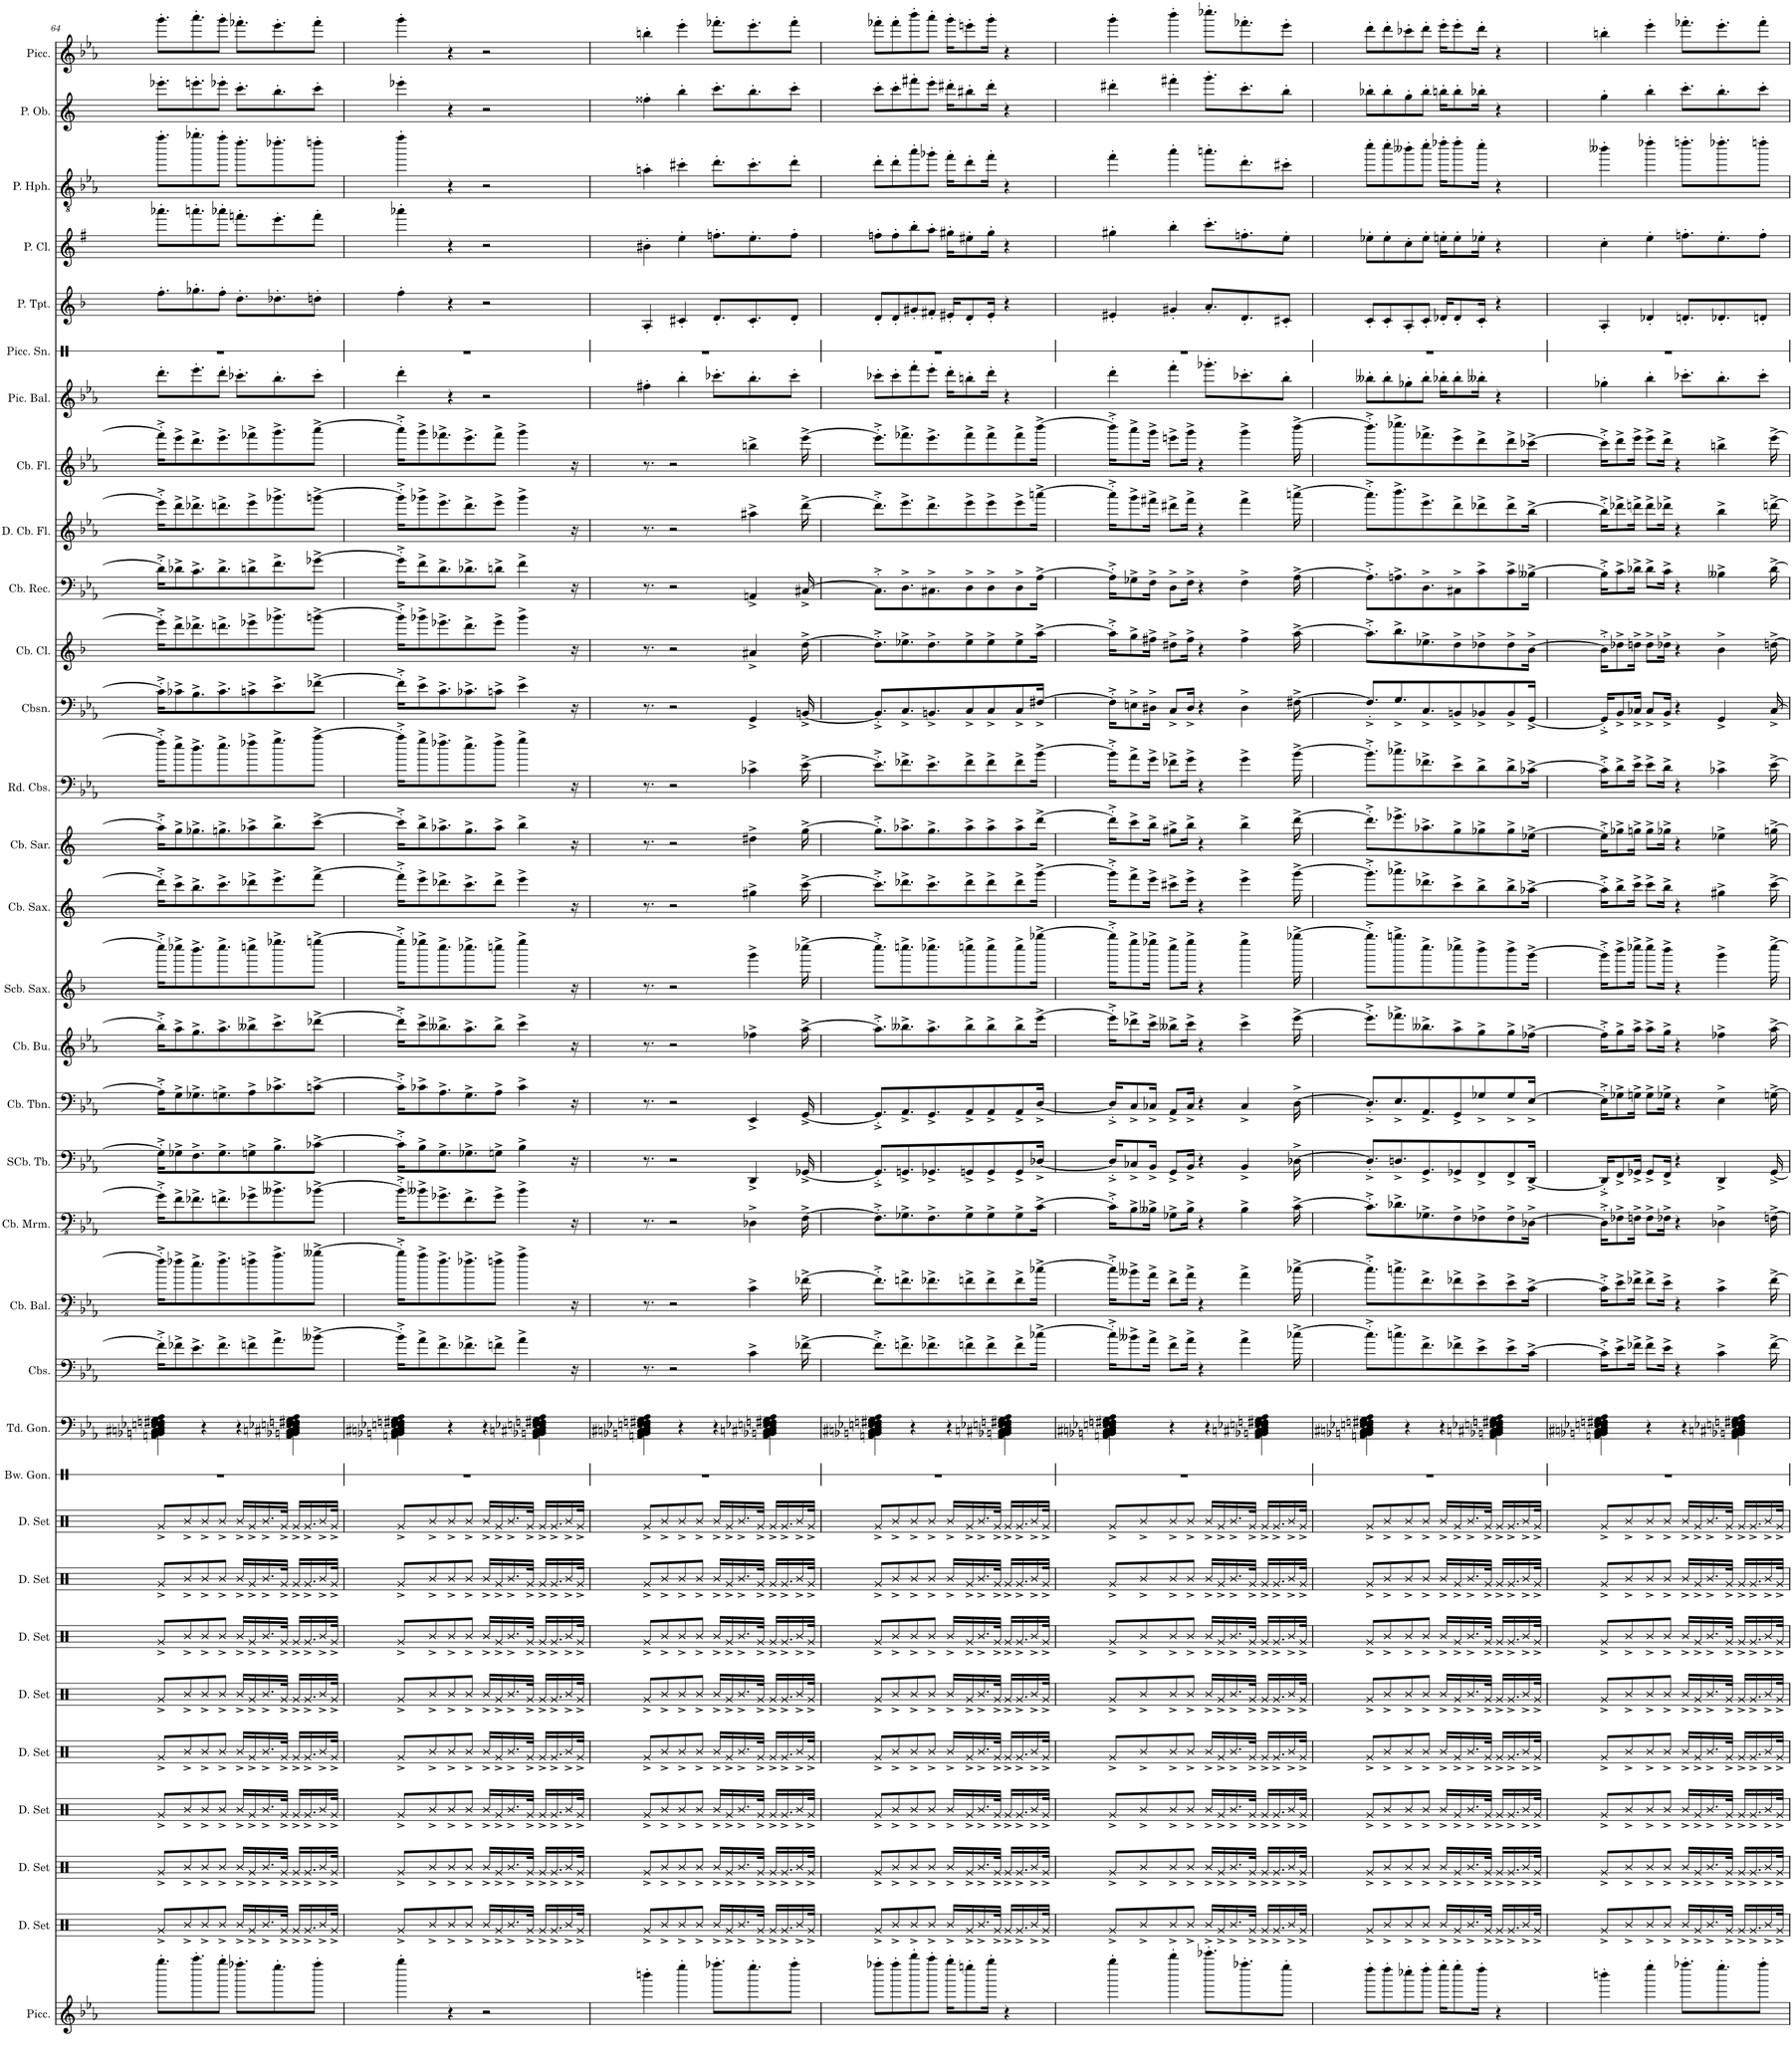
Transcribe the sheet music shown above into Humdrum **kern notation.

**kern	**kern	**kern	**kern	**kern	**kern	**kern	**kern	**kern	**kern	**kern	**kern	**kern	**kern	**kern	**kern	**kern	**kern	**kern	**kern	**kern	**kern	**kern	**kern	**kern	**kern	**kern	**kern	**kern	**kern	**kern	**kern	**kern
*part33	*part32	*part31	*part30	*part29	*part28	*part27	*part26	*part25	*part24	*part23	*part22	*part21	*part20	*part19	*part18	*part17	*part16	*part15	*part14	*part13	*part12	*part11	*part10	*part9	*part8	*part7	*part6	*part5	*part4	*part3	*part2	*part1
*staff33	*staff32	*staff31	*staff30	*staff29	*staff28	*staff27	*staff26	*staff25	*staff24	*staff23	*staff22	*staff21	*staff20	*staff19	*staff18	*staff17	*staff16	*staff15	*staff14	*staff13	*staff12	*staff11	*staff10	*staff9	*staff8	*staff7	*staff6	*staff5	*staff4	*staff3	*staff2	*staff1
*I"Piccolo	*I"Drumset	*I"Drumset	*I"Drumset	*I"Drumset	*I"Drumset	*I"Drumset	*I"Drumset	*I"Drumset	*I"Bowl Gongs	*I"Tuned Gongs	*I"Contrabasses	*I"Contrabass Balalaika	*I"Contrabass Marimba	*I"Sub-Contrabass Tuba	*I"Contrabass Trombone	*I"Contrabass Bugle	*I"Subcontrabass Saxophone	*I"Contrabass Saxophone	*I"Contrabass Sarrusophone	*I"Reed Contrabass	*I"Contrabassoon	*I"Contrabass Clarinet	*I"Contrabass Recorder	*I"Double Contrabass Flute	*I"Contrabass Flute	*I"Piccolo Balalaika	*I"Piccolo Snare	*I"Piccolo Trumpet	*I"Piccolo Clarinet	*I"Piccolo Heckelphone	*I"Piccolo Oboe	*I"Piccolo
*I'Picc.	*I'D. Set	*I'D. Set	*I'D. Set	*I'D. Set	*I'D. Set	*I'D. Set	*I'D. Set	*I'D. Set	*I'Bw. Gon.	*I'Td. Gon.	*I'Cbs.	*I'Cb. Bal.	*I'Cb. Mrm.	*I'SCb. Tb.	*I'Cb. Tbn.	*I'Cb. Bu.	*I'Scb. Sax.	*I'Cb. Sax.	*I'Cb. Sar.	*I'Rd. Cbs.	*I'Cbsn.	*I'Cb. Cl.	*I'Cb. Rec.	*I'D. Cb. Fl.	*I'Cb. Fl.	*I'Pic. Bal.	*I'Picc. Sn.	*I'P. Tpt.	*I'P. Cl.	*I'P. Hph.	*I'P. Ob.	*I'Picc.
!!LO:PB:g=z
*clefG2	*clefX	*clefX	*clefX	*clefX	*clefX	*clefX	*clefX	*clefX	*clefX	*clefF4	*clefF4	*clefFv4	*clefFv4	*clefF4	*clefF4	*clefG2	*clefG2	*clefG2	*clefG2	*clefF4	*clefF4	*clefG2	*clefF4	*clefG2	*clefG2	*clefG2	*clefX	*clefG2	*clefG2	*clefGv2	*clefG2	*clefG2
*Trd-7c-12	*	*	*	*	*	*	*	*	*	*	*Trd7c12	*	*	*	*	*Trd14c24	*Trd22c38	*Trd19c33	*Trd19c33	*Trd7c12	*Trd7c12	*Trd15c26	*	*Trd21c36	*Trd14c24	*	*	*Trd-6c-10	*Trd-5c-8	*	*Trd-2c-3	*Trd-7c-12
*k[b-e-a-]	*k[]	*k[]	*k[]	*k[]	*k[]	*k[]	*k[]	*k[]	*k[]	*k[b-e-a-]	*k[b-e-a-]	*k[b-e-a-]	*k[b-e-a-]	*k[b-e-a-]	*k[b-e-a-]	*k[b-e-a-]	*k[b-]	*k[]	*k[]	*k[b-e-a-]	*k[b-e-a-]	*k[b-]	*k[b-e-a-]	*k[b-e-a-]	*k[b-e-a-]	*k[b-e-a-]	*k[]	*k[b-]	*k[f#]	*k[b-e-a-]	*k[]	*k[b-e-a-]
*M4/4	*M4/4	*M4/4	*M4/4	*M4/4	*M4/4	*M4/4	*M4/4	*M4/4	*M4/4	*M4/4	*M4/4	*M4/4	*M4/4	*M4/4	*M4/4	*M4/4	*M4/4	*M4/4	*M4/4	*M4/4	*M4/4	*M4/4	*M4/4	*M4/4	*M4/4	*M4/4	*M4/4	*M4/4	*M4/4	*M4/4	*M4/4	*M4/4
=64	=64	=64	=64	=64	=64	=64	=64	=64	=64	=64	=64	=64	=64	=64	=64	=64	=64	=64	=64	=64	=64	=64	=64	=64	=64	=64	=64	=64	=64	=64	=64	=64
8.gggg'\L	8Rg^/L	8Rg^/L	8Rg^/L	8Rg^/L	8Rg^/L	8Rg^/L	8Rg^/L	8Rg^/L	1r	4AAn\ 4BB-X\ 4BBn\ 4Cn\ 4C#X\ 4D\ 4E-X\ 4En\ 4Fn\ 4F#X\ 4G\ 4A-\	16f'^\KL]	16f'^\KL]	16G-'^\KL]	16G'^\KL]	16A-'^\KL]	16bb--'^\KL]	16cccc'^\KL]	16ddd-'^\KL]	16aa-'^\KL]	16ff-'^\KL]	16c'^\KL]	16eee-'^\KL]	16d'^\KL]	16eee-'^\KL]	16fff-'^\KL]	8.ddd'\L	1r	8.ff'\L	8.aaa-X'\L	8.fff'\L	8.eee-X'\L	8.ggg'\L
.	.	.	.	.	.	.	.	.	.	.	8f-X^\	8f-X^\	8F^\	8G-X^\	8G^\	8aa-^\	8cccc-X^\	8ccc^\	8gg^\	8ee-^\	8c-X^\	8ddd^\	8d-X^\	8ddd^\	8eee-^\	.	.	.	.	.	.	.
.	8R^/	8R^/	8R^/	8R^/	8R^/	8R^/	8R^/	8R^/	.	.	.	.	.	.	.	.	.	.	.	.	.	.	.	.	.	.	.	.	.	.	.	.
8.aaaa-'\	.	.	.	.	.	.	.	.	.	.	8.e-^\	8.e-^\	8.F-X^\	8.F^\	8.G-X^\	8.gg^\	8.bbb-^\	8.bb^\	8.gg-X^\	8.dd^\	8.B-^\	8.ddd-X^\	8.c^\	8.ddd-X^\	8.ddd^\	8.eee-'\	.	8.gg-X'\	8.aaan'\	8.ggg-X'\	8.eeen'\	8.aaa-'\
.	8R^/	8R^/	8R^/	8R^/	8R^/	8R^/	8R^/	8R^/	.	4r	.	.	.	.	.	.	.	.	.	.	.	.	.	.	.	.	.	.	.	.	.	.
8gggg'\J	8R^/J	8R^/J	8R^/J	8R^/J	8R^/J	8R^/J	8R^/J	8R^/J	.	.	8.f-^\	8.f-^\	8.Fn^\	8.G-^\	8.Gn^\	8.aa-^\	8.cccc-^\	8.ccc^\	8.ggn^\	8.ee-^\	8.c-^\	8.dddn^\	8.d-^\	8.dddn^\	8.eee-^\	8ddd'\J	.	8ff'\J	8aaa-X'\J	8fff'\J	8eee-X'\J	8ggg'\J
8.ffff-X'\L	16R^/LL	16R^/LL	16R^/LL	16R^/LL	16R^/LL	16R^/LL	16R^/LL	16R^/LL	.	4r	.	.	.	.	.	.	.	.	.	.	.	.	.	.	.	8.ccc-X'\L	.	8.dd'\L	8.fffn'\L	8.ddd'\L	8.ccc'\L	8.fff-X'\L
.	16Rg^/	16Rg^/	16Rg^/	16Rg^/	16Rg^/	16Rg^/	16Rg^/	16Rg^/	.	.	8fn^\	8fn^\	8G-X^\	8Gn^\	8A-^\	8bb--X^\	8ccccn^\	8ddd-X^\	8aa-X^\	8ff-X^\	8cn^\	8eee-X^\	8dn^\	8eee-^\	8fff-X^\	.	.	.	.	.	.	.
.	16.R^/	16.R^/	16.R^/	16.R^/	16.R^/	16.R^/	16.R^/	16.R^/	.	.	.	.	.	.	.	.	.	.	.	.	.	.	.	.	.	.	.	.	.	.	.	.
8.eeee-'\	.	.	.	.	.	.	.	.	.	.	8.a-^\	8.a-^\	8.B--X^\	8.B-^\	8.c-X^\	8.ccc^\	8.eeee-X^\	8.eee^\	8.bb^\	8.gg^\	8.e-^\	8.ggg-X^\	8.f^\	8.ggg-X^\	8.ggg^\	8.bb-'\	.	8.dd-X'\	8.eee'\	8.ddd-X'\	8.bb'\	8.eee-'\
.	32Rg^/JJk	32Rg^/JJk	32Rg^/JJk	32Rg^/JJk	32Rg^/JJk	32Rg^/JJk	32Rg^/JJk	32Rg^/JJk	.	.	.	.	.	.	.	.	.	.	.	.	.	.	.	.	.	.	.	.	.	.	.	.
.	16Rg^/LL	16Rg^/LL	16Rg^/LL	16Rg^/LL	16Rg^/LL	16Rg^/LL	16Rg^/LL	16Rg^/LL	.	4AA\ 4BB-X\ 4BBn\ 4Cn\ 4C#X\ 4D\ 4E-X\ 4En\ 4Fn\ 4F#X\ 4G\ 4A-\	.	.	.	.	.	.	.	.	.	.	.	.	.	.	.	.	.	.	.	.	.	.
.	16.Rg^/	16.Rg^/	16.Rg^/	16.Rg^/	16.Rg^/	16.Rg^/	16.Rg^/	16.Rg^/	.	.	.	.	.	.	.	.	.	.	.	.	.	.	.	.	.	.	.	.	.	.	.	.
8ffff-'\J	.	.	.	.	.	.	.	.	.	.	[8b--X^\J	[8b--X^\J	[8B-X^\J	[8c-X^\J	[8cn^\J	[8ddd-X^\J	[8eeeen^\J	[8fff^\J	[8ccc^\J	[8aa-^\J	[8f-X^\J	[8gggn^\J	[8g-X^\J	[8gggn^\J	[8aaa-^\J	8ccc-'\J	.	8ddn'\J	8fff'\J	8dddn'\J	8ccc'\J	8fff-'\J
.	16R^/	16R^/	16R^/	16R^/	16R^/	16R^/	16R^/	16R^/	.	.	.	.	.	.	.	.	.	.	.	.	.	.	.	.	.	.	.	.	.	.	.	.
.	32Rg^/JJk	32Rg^/JJk	32Rg^/JJk	32Rg^/JJk	32Rg^/JJk	32Rg^/JJk	32Rg^/JJk	32Rg^/JJk	.	.	.	.	.	.	.	.	.	.	.	.	.	.	.	.	.	.	.	.	.	.	.	.
=65	=65	=65	=65	=65	=65	=65	=65	=65	=65	=65	=65	=65	=65	=65	=65	=65	=65	=65	=65	=65	=65	=65	=65	=65	=65	=65	=65	=65	=65	=65	=65	=65
4gggg'\	8Rg^/L	8Rg^/L	8Rg^/L	8Rg^/L	8Rg^/L	8Rg^/L	8Rg^/L	8Rg^/L	1r	4AAn\ 4BB-X\ 4BBn\ 4Cn\ 4C#X\ 4D\ 4E-X\ 4En\ 4Fn\ 4F#X\ 4G\ 4A-\	16b--'^\KL]	16b--'^\KL]	16B-'^\KL]	16c-'^\KL]	16c'^\KL]	16ddd-'^\KL]	16eeee'^\KL]	16fff'^\KL]	16ccc'^\KL]	16aa-'^\KL]	16f-'^\KL]	16ggg'^\KL]	16g-'^\KL]	16ggg'^\KL]	16aaa-'^\KL]	4ddd'\	1r	4ff'\	4aaa-X'\	4fff'\	4eee-X'\	4ggg'\
.	.	.	.	.	.	.	.	.	.	.	8a-^\	8a-^\	8B--X^\	8B-^\	8c-X^\	8ccc^\	8eeee-X^\	8eee^\	8bb^\	8gg^\	8e-^\	8ggg-X^\	8f^\	8ggg-X^\	8ggg^\	.	.	.	.	.	.	.
.	8R^/	8R^/	8R^/	8R^/	8R^/	8R^/	8R^/	8R^/	.	.	.	.	.	.	.	.	.	.	.	.	.	.	.	.	.	.	.	.	.	.	.	.
.	.	.	.	.	.	.	.	.	.	.	8.f^\	8.f^\	8.G-X^\	8.G^\	8.A-^\	8.bb--X^\	8.cccc^\	8.ddd-X^\	8.aa-X^\	8.ff-X^\	8.c^\	8.eee-X^\	8.d^\	8.eee-^\	8.fff-X^\	.	.	.	.	.	.	.
4r	8R^/	8R^/	8R^/	8R^/	8R^/	8R^/	8R^/	8R^/	.	4r	.	.	.	.	.	.	.	.	.	.	.	.	.	.	.	4r	.	4r	4r	4r	4r	4r
.	8R^/J	8R^/J	8R^/J	8R^/J	8R^/J	8R^/J	8R^/J	8R^/J	.	.	8.f-X^\	8.f-X^\	8.F^\	8.G-X^\	8.G^\	8.aa-^\	8.cccc-X^\	8.ccc^\	8.gg^\	8.ee-^\	8.c-X^\	8.ddd^\	8.d-X^\	8.ddd^\	8.eee-^\	.	.	.	.	.	.	.
2r	16R^/LL	16R^/LL	16R^/LL	16R^/LL	16R^/LL	16R^/LL	16R^/LL	16R^/LL	.	4r	.	.	.	.	.	.	.	.	.	.	.	.	.	.	.	2r	.	2r	2r	2r	2r	2r
.	16Rg^/	16Rg^/	16Rg^/	16Rg^/	16Rg^/	16Rg^/	16Rg^/	16Rg^/	.	.	8fn^\J	8fn^\J	8G-^\J	8Gn^\J	8A-^\J	8bb--^\J	8ccccn^\J	8ddd-^\J	8aa-^\J	8ff-^\J	8cn^\J	8eee-^\J	8dn^\J	8eee-^\J	8fff-^\J	.	.	.	.	.	.	.
.	16.R^/	16.R^/	16.R^/	16.R^/	16.R^/	16.R^/	16.R^/	16.R^/	.	.	.	.	.	.	.	.	.	.	.	.	.	.	.	.	.	.	.	.	.	.	.	.
.	.	.	.	.	.	.	.	.	.	.	4a-^\	4a-^\	4B--^\	4B-^\	4c-^\	4ccc^\	4eeee-^\	4eee^\	4bb^\	4gg^\	4e-^\	4ggg-^\	4f^\	4ggg-^\	4ggg^\	.	.	.	.	.	.	.
.	32Rg^/JJk	32Rg^/JJk	32Rg^/JJk	32Rg^/JJk	32Rg^/JJk	32Rg^/JJk	32Rg^/JJk	32Rg^/JJk	.	.	.	.	.	.	.	.	.	.	.	.	.	.	.	.	.	.	.	.	.	.	.	.
.	16Rg^/LL	16Rg^/LL	16Rg^/LL	16Rg^/LL	16Rg^/LL	16Rg^/LL	16Rg^/LL	16Rg^/LL	.	4AA\ 4BB-X\ 4BBn\ 4Cn\ 4C#X\ 4D\ 4E-X\ 4En\ 4Fn\ 4F#X\ 4G\ 4A-\	.	.	.	.	.	.	.	.	.	.	.	.	.	.	.	.	.	.	.	.	.	.
.	16.Rg^/	16.Rg^/	16.Rg^/	16.Rg^/	16.Rg^/	16.Rg^/	16.Rg^/	16.Rg^/	.	.	.	.	.	.	.	.	.	.	.	.	.	.	.	.	.	.	.	.	.	.	.	.
.	16R^/	16R^/	16R^/	16R^/	16R^/	16R^/	16R^/	16R^/	.	.	.	.	.	.	.	.	.	.	.	.	.	.	.	.	.	.	.	.	.	.	.	.
.	.	.	.	.	.	.	.	.	.	.	16r	16r	16r	16r	16r	16r	16r	16r	16r	16r	16r	16r	16r	16r	16r	.	.	.	.	.	.	.
.	32Rg^/JJk	32Rg^/JJk	32Rg^/JJk	32Rg^/JJk	32Rg^/JJk	32Rg^/JJk	32Rg^/JJk	32Rg^/JJk	.	.	.	.	.	.	.	.	.	.	.	.	.	.	.	.	.	.	.	.	.	.	.	.
=66	=66	=66	=66	=66	=66	=66	=66	=66	=66	=66	=66	=66	=66	=66	=66	=66	=66	=66	=66	=66	=66	=66	=66	=66	=66	=66	=66	=66	=66	=66	=66	=66
4bbbn'\	8Rg^/L	8Rg^/L	8Rg^/L	8Rg^/L	8Rg^/L	8Rg^/L	8Rg^/L	8Rg^/L	1r	4AAn\ 4BB-X\ 4BBn\ 4Cn\ 4C#X\ 4D\ 4E-X\ 4En\ 4Fn\ 4F#X\ 4G\ 4A-\	8.r	8.r	8.r	8.r	8.r	8.r	8.r	8.r	8.r	8.r	8.r	8.r	8.r	8.r	8.r	4ff#X'\	1r	4A'/	4b#X'\	4an'\	4ff##X'\	4bbn'\
.	8R^/	8R^/	8R^/	8R^/	8R^/	8R^/	8R^/	8R^/	.	.	.	.	.	.	.	.	.	.	.	.	.	.	.	.	.	.	.	.	.	.	.	.
.	.	.	.	.	.	.	.	.	.	.	2r	2r	2r	2r	2r	2r	2r	2r	2r	2r	2r	2r	2r	2r	2r	.	.	.	.	.	.	.
4eeee-'\	8R^/	8R^/	8R^/	8R^/	8R^/	8R^/	8R^/	8R^/	.	4r	.	.	.	.	.	.	.	.	.	.	.	.	.	.	.	4bb-'\	.	4c#X'/	4ee'\	4cc#X'\	4bb'\	4eee-'\
.	8R^/J	8R^/J	8R^/J	8R^/J	8R^/J	8R^/J	8R^/J	8R^/J	.	.	.	.	.	.	.	.	.	.	.	.	.	.	.	.	.	.	.	.	.	.	.	.
8.ffff-X'\L	16R^/LL	16R^/LL	16R^/LL	16R^/LL	16R^/LL	16R^/LL	16R^/LL	16R^/LL	.	4r	.	.	.	.	.	.	.	.	.	.	.	.	.	.	.	8.ccc-X'\L	.	8.d'/L	8.ffn'\L	8.dd'\L	8.ccc'\L	8.fff-X'\L
.	16Rg^/	16Rg^/	16Rg^/	16Rg^/	16Rg^/	16Rg^/	16Rg^/	16Rg^/	.	.	.	.	.	.	.	.	.	.	.	.	.	.	.	.	.	.	.	.	.	.	.	.
.	16.R^/	16.R^/	16.R^/	16.R^/	16.R^/	16.R^/	16.R^/	16.R^/	.	.	.	.	.	.	.	.	.	.	.	.	.	.	.	.	.	.	.	.	.	.	.	.
8.eeee-'\	.	.	.	.	.	.	.	.	.	.	4c^\	4C^\	4DD-X^\	4DD^/	4EE-^/	4ff-X^\	4ggg^\	4gg#X^\	4dd#X^\	4c-X^\	4GG^/	4a#X^/	4AAn^/	4aa#X^\	4bbn^\	8.bb-'\	.	8.c#'/	8.ee'\	8.cc#'\	8.bb'\	8.eee-'\
.	32Rg^/JJk	32Rg^/JJk	32Rg^/JJk	32Rg^/JJk	32Rg^/JJk	32Rg^/JJk	32Rg^/JJk	32Rg^/JJk	.	.	.	.	.	.	.	.	.	.	.	.	.	.	.	.	.	.	.	.	.	.	.	.
.	16Rg^/LL	16Rg^/LL	16Rg^/LL	16Rg^/LL	16Rg^/LL	16Rg^/LL	16Rg^/LL	16Rg^/LL	.	4AA\ 4BB-X\ 4BBn\ 4Cn\ 4C#X\ 4D\ 4E-X\ 4En\ 4Fn\ 4F#X\ 4G\ 4A-\	.	.	.	.	.	.	.	.	.	.	.	.	.	.	.	.	.	.	.	.	.	.
.	16.Rg^/	16.Rg^/	16.Rg^/	16.Rg^/	16.Rg^/	16.Rg^/	16.Rg^/	16.Rg^/	.	.	.	.	.	.	.	.	.	.	.	.	.	.	.	.	.	.	.	.	.	.	.	.
8ffff-'\J	.	.	.	.	.	.	.	.	.	.	.	.	.	.	.	.	.	.	.	.	.	.	.	.	.	8ccc-'\J	.	8d'/J	8ff'\J	8dd'\J	8ccc'\J	8fff-'\J
.	16R^/	16R^/	16R^/	16R^/	16R^/	16R^/	16R^/	16R^/	.	.	.	.	.	.	.	.	.	.	.	.	.	.	.	.	.	.	.	.	.	.	.	.
.	.	.	.	.	.	.	.	.	.	.	[16f-X^\	[16F-X^\	[16FF^\	[16GG-X^/	[16GG^/	[16aa-^\	[16cccc-X^\	[16ccc^\	[16gg^\	[16e-^\	[16BBn^/	[16dd^\	[16C#X^/	[16ddd^\	[16eee-^\	.	.	.	.	.	.	.
.	32Rg^/JJk	32Rg^/JJk	32Rg^/JJk	32Rg^/JJk	32Rg^/JJk	32Rg^/JJk	32Rg^/JJk	32Rg^/JJk	.	.	.	.	.	.	.	.	.	.	.	.	.	.	.	.	.	.	.	.	.	.	.	.
=67	=67	=67	=67	=67	=67	=67	=67	=67	=67	=67	=67	=67	=67	=67	=67	=67	=67	=67	=67	=67	=67	=67	=67	=67	=67	=67	=67	=67	=67	=67	=67	=67
8ffff-X'\L	8Rg^/L	8Rg^/L	8Rg^/L	8Rg^/L	8Rg^/L	8Rg^/L	8Rg^/L	8Rg^/L	1r	4AAn\ 4BB-X\ 4BBn\ 4Cn\ 4C#X\ 4D\ 4E-X\ 4En\ 4Fn\ 4F#X\ 4G\ 4A-\	8.f-'^\L]	8.F-'^\L]	8.FF'^\L]	8.GG-'^/L]	8.GG'^/L]	8.aa-'^\L]	8.cccc-'^\L]	8.ccc'^\L]	8.gg'^\L]	8.e-'^\L]	8.BB'^/L]	8.dd'^\L]	8.C#'^\L]	8.ddd'^\L]	8.eee-'^\L]	8ccc-X'\L	1r	8d'/L	8ffn'\L	8dd'\L	8ccc'\L	8fff-X'\L
8ffff-'\	8R^/	8R^/	8R^/	8R^/	8R^/	8R^/	8R^/	8R^/	.	.	.	.	.	.	.	.	.	.	.	.	.	.	.	.	.	8ccc-'\	.	8d'/	8ff'\	8dd'\	8ccc'\	8fff-'\
.	.	.	.	.	.	.	.	.	.	.	8.fn^\	8.Fn^\	8.GG-X^\	8.GGn^/	8.AA-^/	8.bb--X^\	8.ccccn^\	8.ddd-X^\	8.aa-X^\	8.f-X^\	8.C^/	8.ee-X^\	8.D^\	8.eee-^\	8.fff-X^\	.	.	.	.	.	.	.
8bbbb-'\	8R^/	8R^/	8R^/	8R^/	8R^/	8R^/	8R^/	8R^/	.	4r	.	.	.	.	.	.	.	.	.	.	.	.	.	.	.	8fff'\	.	8g#X'/	8bb'\	8aa-'\	8fff#X'\	8bbb-'\
8aaaa-'\J	8R^/J	8R^/J	8R^/J	8R^/J	8R^/J	8R^/J	8R^/J	8R^/J	.	.	8.f-X^\	8.F-X^\	8.FF^\	8.GG-X^/	8.GG^/	8.aa-^\	8.cccc-X^\	8.ccc^\	8.gg^\	8.e-^\	8.BBn^/	8.dd^\	8.C#X^\	8.ddd^\	8.eee-^\	8eee-'\J	.	8f#X'/J	8aa'\J	8gg-X'\J	8eee'\J	8aaa-'\J
16gggg'\KL	16R^/LL	16R^/LL	16R^/LL	16R^/LL	16R^/LL	16R^/LL	16R^/LL	16R^/LL	.	4r	.	.	.	.	.	.	.	.	.	.	.	.	.	.	.	16ddd'\KL	.	16e#X'/KL	16gg#X'\KL	16ff'\KL	16ddd#X'\KL	16ggg'\KL
8eeeen'\	16Rg^/	16Rg^/	16Rg^/	16Rg^/	16Rg^/	16Rg^/	16Rg^/	16Rg^/	.	.	8fn^\	8Fn^\	8GG-^\	8GGn^/	8AA-^/	8bb--^\	8ccccn^\	8ddd-^\	8aa-^\	8f-^\	8C^/	8ee-^\	8D^\	8eee-^\	8fff-^\	8bbn'\	.	8d'/	8ee#X'\	8dd'\	8bb#X'\	8eeen'\
.	16.R^/	16.R^/	16.R^/	16.R^/	16.R^/	16.R^/	16.R^/	16.R^/	.	.	.	.	.	.	.	.	.	.	.	.	.	.	.	.	.	.	.	.	.	.	.	.
16gggg'\Jk	.	.	.	.	.	.	.	.	.	.	8f^\	8F^\	8GG-^\	8GG^/	8AA-^/	8bb--^\	8cccc^\	8ddd-^\	8aa-^\	8f-^\	8C^/	8ee-^\	8D^\	8eee-^\	8fff-^\	16ddd'\Jk	.	16e#'/Jk	16gg#'\Jk	16ff'\Jk	16ddd#'\Jk	16ggg'\Jk
.	32Rg^/JJk	32Rg^/JJk	32Rg^/JJk	32Rg^/JJk	32Rg^/JJk	32Rg^/JJk	32Rg^/JJk	32Rg^/JJk	.	.	.	.	.	.	.	.	.	.	.	.	.	.	.	.	.	.	.	.	.	.	.	.
4r	16Rg^/LL	16Rg^/LL	16Rg^/LL	16Rg^/LL	16Rg^/LL	16Rg^/LL	16Rg^/LL	16Rg^/LL	.	4AA\ 4BB-X\ 4BBn\ 4Cn\ 4C#X\ 4D\ 4E-X\ 4En\ 4Fn\ 4F#X\ 4G\ 4A-\	.	.	.	.	.	.	.	.	.	.	.	.	.	.	.	4r	.	4r	4r	4r	4r	4r
.	16.Rg^/	16.Rg^/	16.Rg^/	16.Rg^/	16.Rg^/	16.Rg^/	16.Rg^/	16.Rg^/	.	.	8f^\	8F^\	8GG-^\	8GG^/	8AA-^/	8bb--^\	8cccc^\	8ddd-^\	8aa-^\	8f-^\	8C^/	8ee-^\	8D^\	8eee-^\	8fff-^\	.	.	.	.	.	.	.
.	16R^/	16R^/	16R^/	16R^/	16R^/	16R^/	16R^/	16R^/	.	.	.	.	.	.	.	.	.	.	.	.	.	.	.	.	.	.	.	.	.	.	.	.
.	.	.	.	.	.	.	.	.	.	.	[16cc-X^\Jk	[16c-X^\Jk	[16C^\Jk	[16D-X^/Jk	[16D^/Jk	[16eee-^\Jk	[16gggg-X^\Jk	[16ggg^\Jk	[16ddd^\Jk	[16b-^\Jk	[16F#X^/Jk	[16aa^\Jk	[16A-^\Jk	[16aaan^\Jk	[16bbb-^\Jk	.	.	.	.	.	.	.
.	32Rg^/JJk	32Rg^/JJk	32Rg^/JJk	32Rg^/JJk	32Rg^/JJk	32Rg^/JJk	32Rg^/JJk	32Rg^/JJk	.	.	.	.	.	.	.	.	.	.	.	.	.	.	.	.	.	.	.	.	.	.	.	.
=68	=68	=68	=68	=68	=68	=68	=68	=68	=68	=68	=68	=68	=68	=68	=68	=68	=68	=68	=68	=68	=68	=68	=68	=68	=68	=68	=68	=68	=68	=68	=68	=68
4gggg'\	8Rg^/L	8Rg^/L	8Rg^/L	8Rg^/L	8Rg^/L	8Rg^/L	8Rg^/L	8Rg^/L	1r	4AAn\ 4BB-X\ 4BBn\ 4Cn\ 4C#X\ 4D\ 4E-X\ 4En\ 4Fn\ 4F#X\ 4G\ 4A-\	16cc-'^\KL]	16c-'^\KL]	16C'^\KL]	16D-'^/KL]	16D'^/KL]	16eee-'^\KL]	16gggg-'^\KL]	16ggg'^\KL]	16ddd'^\KL]	16b-'^\KL]	16F#'^\KL]	16aa'^\KL]	16A-'^\KL]	16aaa'^\KL]	16bbb-'^\KL]	4ddd'\	1r	4e#X'/	4gg#X'\	4ff'\	4ddd#X'\	4ggg'\
.	.	.	.	.	.	.	.	.	.	.	8b--X^\	8B--X^\	8BB-^\	8C-X^/	8C^/	8ddd-X^\	8eeee^\	8fff^\	8ccc^\	8a-^\	8En^\	8gg^\	8G-X^\	8ggg^\	8aaa-^\	.	.	.	.	.	.	.
.	8R^/	8R^/	8R^/	8R^/	8R^/	8R^/	8R^/	8R^/	.	.	.	.	.	.	.	.	.	.	.	.	.	.	.	.	.	.	.	.	.	.	.	.
.	.	.	.	.	.	.	.	.	.	.	16a-^\Jk	16A-^\Jk	16BB--X^\Jk	16BB-^/Jk	16C-X^/Jk	16ccc^\Jk	16eeee-X^\Jk	16eee^\Jk	16bb^\Jk	16g^\Jk	16D#X^\Jk	16ff#X^\Jk	16F^\Jk	16fff#X^\Jk	16ggg^\Jk	.	.	.	.	.	.	.
4bbbb-'\	8R^/	8R^/	8R^/	8R^/	8R^/	8R^/	8R^/	8R^/	.	4r	8f^\L	8F^\L	8GG-X^\L	8GG^/L	8AA-^/L	8bb--X^\L	8cccc^\L	8ccc#X^\L	8gg#X^\L	8f-X^\L	8C^/L	8dd#X^\L	8D^\L	8ddd#X^\L	8eeen^\L	4fff'\	.	4g#X'/	4bb'\	4aa-'\	4fff#X'\	4bbb-'\
.	8R^/J	8R^/J	8R^/J	8R^/J	8R^/J	8R^/J	8R^/J	8R^/J	.	.	16a-^\Jk	16A-^\Jk	16BB--^\Jk	16BB-^/Jk	16C-^/Jk	16ccc^\Jk	16eeee-^\Jk	16eee^\Jk	16bb^\Jk	16g^\Jk	16D#^/Jk	16ff#^\Jk	16F^\Jk	16fff#^\Jk	16ggg^\Jk	.	.	.	.	.	.	.
.	.	.	.	.	.	.	.	.	.	.	4r	4r	4r	4r	4r	4r	4r	4r	4r	4r	4r	4r	4r	4r	4r	.	.	.	.	.	.	.
8.ccccc-X'\L	16R^/LL	16R^/LL	16R^/LL	16R^/LL	16R^/LL	16R^/LL	16R^/LL	16R^/LL	.	4r	.	.	.	.	.	.	.	.	.	.	.	.	.	.	.	8.ggg-X'\L	.	8.a'/L	8.ccc'\L	8.aan'\L	8.ggg'\L	8.cccc-X'\L
.	16Rg^/	16Rg^/	16Rg^/	16Rg^/	16Rg^/	16Rg^/	16Rg^/	16Rg^/	.	.	.	.	.	.	.	.	.	.	.	.	.	.	.	.	.	.	.	.	.	.	.	.
.	16.R^/	16.R^/	16.R^/	16.R^/	16.R^/	16.R^/	16.R^/	16.R^/	.	.	.	.	.	.	.	.	.	.	.	.	.	.	.	.	.	.	.	.	.	.	.	.
8.ffff-X'\	.	.	.	.	.	.	.	.	.	.	4a-^\	4A-^\	4BB--^\	4BB-^/	4C-^/	4ccc^\	4eeee-^\	4eee^\	4bb^\	4g^\	4D#^\	4ff#^\	4F^\	4fff#^\	4ggg^\	8.ccc-X'\	.	8.d'/	8.ffn'\	8.dd'\	8.ccc'\	8.fff-X'\
.	32Rg^/JJk	32Rg^/JJk	32Rg^/JJk	32Rg^/JJk	32Rg^/JJk	32Rg^/JJk	32Rg^/JJk	32Rg^/JJk	.	.	.	.	.	.	.	.	.	.	.	.	.	.	.	.	.	.	.	.	.	.	.	.
.	16Rg^/LL	16Rg^/LL	16Rg^/LL	16Rg^/LL	16Rg^/LL	16Rg^/LL	16Rg^/LL	16Rg^/LL	.	4AA\ 4BB-X\ 4BBn\ 4Cn\ 4C#X\ 4D\ 4E-X\ 4En\ 4Fn\ 4F#X\ 4G\ 4A-\	.	.	.	.	.	.	.	.	.	.	.	.	.	.	.	.	.	.	.	.	.	.
.	16.Rg^/	16.Rg^/	16.Rg^/	16.Rg^/	16.Rg^/	16.Rg^/	16.Rg^/	16.Rg^/	.	.	.	.	.	.	.	.	.	.	.	.	.	.	.	.	.	.	.	.	.	.	.	.
8eeee-'\J	.	.	.	.	.	.	.	.	.	.	.	.	.	.	.	.	.	.	.	.	.	.	.	.	.	8bb-'\J	.	8c#X'/J	8ee'\J	8cc#X'\J	8bb'\J	8eee-'\J
.	16R^/	16R^/	16R^/	16R^/	16R^/	16R^/	16R^/	16R^/	.	.	.	.	.	.	.	.	.	.	.	.	.	.	.	.	.	.	.	.	.	.	.	.
.	.	.	.	.	.	.	.	.	.	.	[16cc-X^\	[16c-X^\	[16C^\	[16D-X^\	[16D^\	[16eee-^\	[16gggg-X^\	[16ggg^\	[16ddd^\	[16b-^\	[16F#X^\	[16aa^\	[16A-^\	[16aaan^\	[16bbb-^\	.	.	.	.	.	.	.
.	32Rg^/JJk	32Rg^/JJk	32Rg^/JJk	32Rg^/JJk	32Rg^/JJk	32Rg^/JJk	32Rg^/JJk	32Rg^/JJk	.	.	.	.	.	.	.	.	.	.	.	.	.	.	.	.	.	.	.	.	.	.	.	.
=69	=69	=69	=69	=69	=69	=69	=69	=69	=69	=69	=69	=69	=69	=69	=69	=69	=69	=69	=69	=69	=69	=69	=69	=69	=69	=69	=69	=69	=69	=69	=69	=69
8dddd'\L	8Rg^/L	8Rg^/L	8Rg^/L	8Rg^/L	8Rg^/L	8Rg^/L	8Rg^/L	8Rg^/L	1r	4AAn\ 4BB-X\ 4BBn\ 4Cn\ 4C#X\ 4D\ 4E-X\ 4En\ 4Fn\ 4F#X\ 4G\ 4A-\	8.cc-'^\L]	8.c-'^\L]	8.C'^\L]	8.D-'^/L]	8.D'^/L]	8.eee-'^\L]	8.gggg-'^\L]	8.ggg'^\L]	8.ddd'^\L]	8.b-'^\L]	8.F#'^/L]	8.aa'^\L]	8.A-'^\L]	8.aaa'^\L]	8.bbb-'^\L]	8bb--X'\L	1r	8c'/L	8ee-X'\L	8ccc'\L	8bb-X'\L	8ddd'\L
8dddd'\	8R^/	8R^/	8R^/	8R^/	8R^/	8R^/	8R^/	8R^/	.	.	.	.	.	.	.	.	.	.	.	.	.	.	.	.	.	8bb--'\	.	8c'/	8ee-'\	8ccc'\	8bb-'\	8ddd'\
.	.	.	.	.	.	.	.	.	.	.	8.ccn^\	8.cn^\	8.D-X^\	8.Dn^/	8.E-^/	8.fff-X^\	8.ggggn^\	8.aaa-X^\	8.eee-X^\	8.cc-X^\	8.G^/	8.bb-^\	8.An^\	8.bbb-^\	8.cccc-X^\	.	.	.	.	.	.	.
8cccc-X'\	8R^/	8R^/	8R^/	8R^/	8R^/	8R^/	8R^/	8R^/	.	4r	.	.	.	.	.	.	.	.	.	.	.	.	.	.	.	8gg-X'\	.	8A'/	8cc'\	8bb--X'\	8gg'\	8ccc-X'\
8dddd'\J	8R^/J	8R^/J	8R^/J	8R^/J	8R^/J	8R^/J	8R^/J	8R^/J	.	.	8.f^\	8.F^\	8.GG-X^\	8.GG^/	8.AA-^/	8.bb--X^\	8.cccc^\	8.ddd-X^\	8.aa-X^\	8.f-X^\	8.C^/	8.ee-X^\	8.D^\	8.eee-^\	8.fff-X^\	8bb--'\J	.	8c'/J	8ee-'\J	8ccc'\J	8bb-'\J	8ddd'\J
16eeee-'\KL	16R^/LL	16R^/LL	16R^/LL	16R^/LL	16R^/LL	16R^/LL	16R^/LL	16R^/LL	.	4r	.	.	.	.	.	.	.	.	.	.	.	.	.	.	.	16bb-X'\KL	.	16d-X'/KL	16een'\KL	16ddd-X'\KL	16bbn'\KL	16eee-'\KL
8eeee-'\	16Rg^/	16Rg^/	16Rg^/	16Rg^/	16Rg^/	16Rg^/	16Rg^/	16Rg^/	.	.	8f-X^\	8F-X^\	8FF^\	8GG-X^/	8GG^/	8aa-^\	8cccc-X^\	8ccc^\	8gg^\	8e-^\	8BBn^/	8dd^\	8C#X^\	8ddd^\	8eee-^\	8bb-'\	.	8d-'/	8ee'\	8ddd-'\	8bb'\	8eee-'\
.	16.R^/	16.R^/	16.R^/	16.R^/	16.R^/	16.R^/	16.R^/	16.R^/	.	.	.	.	.	.	.	.	.	.	.	.	.	.	.	.	.	.	.	.	.	.	.	.
16dddd'\Jk	.	.	.	.	.	.	.	.	.	.	8e-^\	8E-^\	8FF-X^\	8FF^/	8G-X^/	8gg^\	8bbb-^\	8bb^\	8gg-X^\	8d^\	8BB-X^/	8dd-X^\	8c^\	8ddd-X^\	8ddd^\	16bb--X'\Jk	.	16c'/Jk	16ee-X'\Jk	16ccc'\Jk	16bb-X'\Jk	16ddd'\Jk
.	32Rg^/JJk	32Rg^/JJk	32Rg^/JJk	32Rg^/JJk	32Rg^/JJk	32Rg^/JJk	32Rg^/JJk	32Rg^/JJk	.	.	.	.	.	.	.	.	.	.	.	.	.	.	.	.	.	.	.	.	.	.	.	.
4r	16Rg^/LL	16Rg^/LL	16Rg^/LL	16Rg^/LL	16Rg^/LL	16Rg^/LL	16Rg^/LL	16Rg^/LL	.	4AA\ 4BB-X\ 4BBn\ 4Cn\ 4C#X\ 4D\ 4E-X\ 4En\ 4Fn\ 4F#X\ 4G\ 4A-\	.	.	.	.	.	.	.	.	.	.	.	.	.	.	.	4r	.	4r	4r	4r	4r	4r
.	16.Rg^/	16.Rg^/	16.Rg^/	16.Rg^/	16.Rg^/	16.Rg^/	16.Rg^/	16.Rg^/	.	.	8e-^\	8E-^\	8FF-^\	8FF^/	8G-^/	8gg^\	8bbb-^\	8bb^\	8gg-^\	8d^\	8BB-^/	8dd-^\	8c^\	8ddd-^\	8ddd^\	.	.	.	.	.	.	.
.	16R^/	16R^/	16R^/	16R^/	16R^/	16R^/	16R^/	16R^/	.	.	.	.	.	.	.	.	.	.	.	.	.	.	.	.	.	.	.	.	.	.	.	.
.	.	.	.	.	.	.	.	.	.	.	[16c^\Jk	[16C^\Jk	[16DD-X^\Jk	[16DD^/Jk	[16E-^/Jk	[16ff-X^\Jk	[16ggg^\Jk	[16aa-X^\Jk	[16ee-X^\Jk	[16c-X^\Jk	[16GG^/Jk	[16b-^\Jk	[16B--X^\Jk	[16bb-^\Jk	[16ccc-X^\Jk	.	.	.	.	.	.	.
.	32Rg^/JJk	32Rg^/JJk	32Rg^/JJk	32Rg^/JJk	32Rg^/JJk	32Rg^/JJk	32Rg^/JJk	32Rg^/JJk	.	.	.	.	.	.	.	.	.	.	.	.	.	.	.	.	.	.	.	.	.	.	.	.
=70	=70	=70	=70	=70	=70	=70	=70	=70	=70	=70	=70	=70	=70	=70	=70	=70	=70	=70	=70	=70	=70	=70	=70	=70	=70	=70	=70	=70	=70	=70	=70	=70
4bbbn'\	8Rg^/L	8Rg^/L	8Rg^/L	8Rg^/L	8Rg^/L	8Rg^/L	8Rg^/L	8Rg^/L	1r	4AAn\ 4BB-X\ 4BBn\ 4Cn\ 4C#X\ 4D\ 4E-X\ 4En\ 4Fn\ 4F#X\ 4G\ 4A-\	16c'^\KL]	16C'^\KL]	16DD-'^\KL]	16DD'^/KL]	16E-'^\KL]	16ff-'^\KL]	16ggg'^\KL]	16aa-'^\KL]	16ee-'^\KL]	16c-'^\KL]	16GG'^/KL]	16b-'^\KL]	16B--'^\KL]	16bb-'^\KL]	16ccc-'^\KL]	4gg-X'\	1r	4A'/	4cc'\	4bb--X'\	4gg'\	4bbn'\
.	.	.	.	.	.	.	.	.	.	.	8e-^\	8E-^\	8FF-X^\	8FF^/	8G-X^\	8gg^\	8bbb-^\	8bb^\	8gg-X^\	8d^\	8BB-^/	8dd-X^\	8c^\	8ddd-X^\	8ddd^\	.	.	.	.	.	.	.
.	8R^/	8R^/	8R^/	8R^/	8R^/	8R^/	8R^/	8R^/	.	.	.	.	.	.	.	.	.	.	.	.	.	.	.	.	.	.	.	.	.	.	.	.
.	.	.	.	.	.	.	.	.	.	.	16f-X^\Jk	16F-X^\Jk	16FFn^\Jk	16GG-X^/Jk	16Gn^\Jk	16aa-^\Jk	16cccc-X^\Jk	16ccc^\Jk	16ggn^\Jk	16e-^\Jk	16C-X^/Jk	16ddn^\Jk	16d-X^\Jk	16dddn^\Jk	16eee-^\Jk	.	.	.	.	.	.	.
4eeee-'\	8R^/	8R^/	8R^/	8R^/	8R^/	8R^/	8R^/	8R^/	.	4r	8f-^\L	8F-^\L	8FF^\L	8GG-^/L	8G^\L	8aa-^\L	8cccc-^\L	8ccc^\L	8gg^\L	8e-^\L	8C-^/L	8dd^\L	8d-^\L	8ddd^\L	8eee-^\L	4bb-'\	.	4d-X'/	4ee'\	4ddd-X'\	4bb'\	4eee-'\
.	8R^/J	8R^/J	8R^/J	8R^/J	8R^/J	8R^/J	8R^/J	8R^/J	.	.	16e-^\Jk	16E-^\Jk	16FF-X^\Jk	16FF^/Jk	16G-X^\Jk	16gg^\Jk	16bbb-^\Jk	16bb^\Jk	16gg-X^\Jk	16d^\Jk	16BB-^/Jk	16dd-X^\Jk	16c^\Jk	16ddd-X^\Jk	16ddd^\Jk	.	.	.	.	.	.	.
.	.	.	.	.	.	.	.	.	.	.	4r	4r	4r	4r	4r	4r	4r	4r	4r	4r	4r	4r	4r	4r	4r	.	.	.	.	.	.	.
8.ffff-X'\L	16R^/LL	16R^/LL	16R^/LL	16R^/LL	16R^/LL	16R^/LL	16R^/LL	16R^/LL	.	4r	.	.	.	.	.	.	.	.	.	.	.	.	.	.	.	8.ccc-X'\L	.	8.dn'/L	8.ffn'\L	8.dddn'\L	8.ccc'\L	8.fff-X'\L
.	16Rg^/	16Rg^/	16Rg^/	16Rg^/	16Rg^/	16Rg^/	16Rg^/	16Rg^/	.	.	.	.	.	.	.	.	.	.	.	.	.	.	.	.	.	.	.	.	.	.	.	.
.	16.R^/	16.R^/	16.R^/	16.R^/	16.R^/	16.R^/	16.R^/	16.R^/	.	.	.	.	.	.	.	.	.	.	.	.	.	.	.	.	.	.	.	.	.	.	.	.
8.eeee-'\	.	.	.	.	.	.	.	.	.	.	4c^\	4C^\	4DD-X^\	4DD^/	4E-^\	4ff-X^\	4ggg^\	4gg#X^\	4ee-X^\	4c-X^\	4GG^/	4b-^\	4B--X^\	4bb-^\	4bbn^\	8.bb-'\	.	8.d-X'/	8.ee'\	8.ddd-X'\	8.bb'\	8.eee-'\
.	32Rg^/JJk	32Rg^/JJk	32Rg^/JJk	32Rg^/JJk	32Rg^/JJk	32Rg^/JJk	32Rg^/JJk	32Rg^/JJk	.	.	.	.	.	.	.	.	.	.	.	.	.	.	.	.	.	.	.	.	.	.	.	.
.	16Rg^/LL	16Rg^/LL	16Rg^/LL	16Rg^/LL	16Rg^/LL	16Rg^/LL	16Rg^/LL	16Rg^/LL	.	4AA\ 4BB-X\ 4BBn\ 4Cn\ 4C#X\ 4D\ 4E-X\ 4En\ 4Fn\ 4F#X\ 4G\ 4A-\	.	.	.	.	.	.	.	.	.	.	.	.	.	.	.	.	.	.	.	.	.	.
.	16.Rg^/	16.Rg^/	16.Rg^/	16.Rg^/	16.Rg^/	16.Rg^/	16.Rg^/	16.Rg^/	.	.	.	.	.	.	.	.	.	.	.	.	.	.	.	.	.	.	.	.	.	.	.	.
8ffff-'\J	.	.	.	.	.	.	.	.	.	.	.	.	.	.	.	.	.	.	.	.	.	.	.	.	.	8ccc-'\J	.	8dn'/J	8ff'\J	8dddn'\J	8ccc'\J	8fff-'\J
.	16R^/	16R^/	16R^/	16R^/	16R^/	16R^/	16R^/	16R^/	.	.	.	.	.	.	.	.	.	.	.	.	.	.	.	.	.	.	.	.	.	.	.	.
.	.	.	.	.	.	.	.	.	.	.	[16f-^\	[16F-^\	[16FFn^\	[16GG-^/	[16Gn^\	[16aa-^\	[16cccc-^\	[16ccc^\	[16ggn^\	[16e-^\	[16C-^/	[16ddn^\	[16d-^\	[16dddn^\	[16eee-^\	.	.	.	.	.	.	.
.	32Rg^/JJk	32Rg^/JJk	32Rg^/JJk	32Rg^/JJk	32Rg^/JJk	32Rg^/JJk	32Rg^/JJk	32Rg^/JJk	.	.	.	.	.	.	.	.	.	.	.	.	.	.	.	.	.	.	.	.	.	.	.	.
=	=	=	=	=	=	=	=	=	=	=	=	=	=	=	=	=	=	=	=	=	=	=	=	=	=	=	=	=	=	=	=	=
*-	*-	*-	*-	*-	*-	*-	*-	*-	*-	*-	*-	*-	*-	*-	*-	*-	*-	*-	*-	*-	*-	*-	*-	*-	*-	*-	*-	*-	*-	*-	*-	*-
